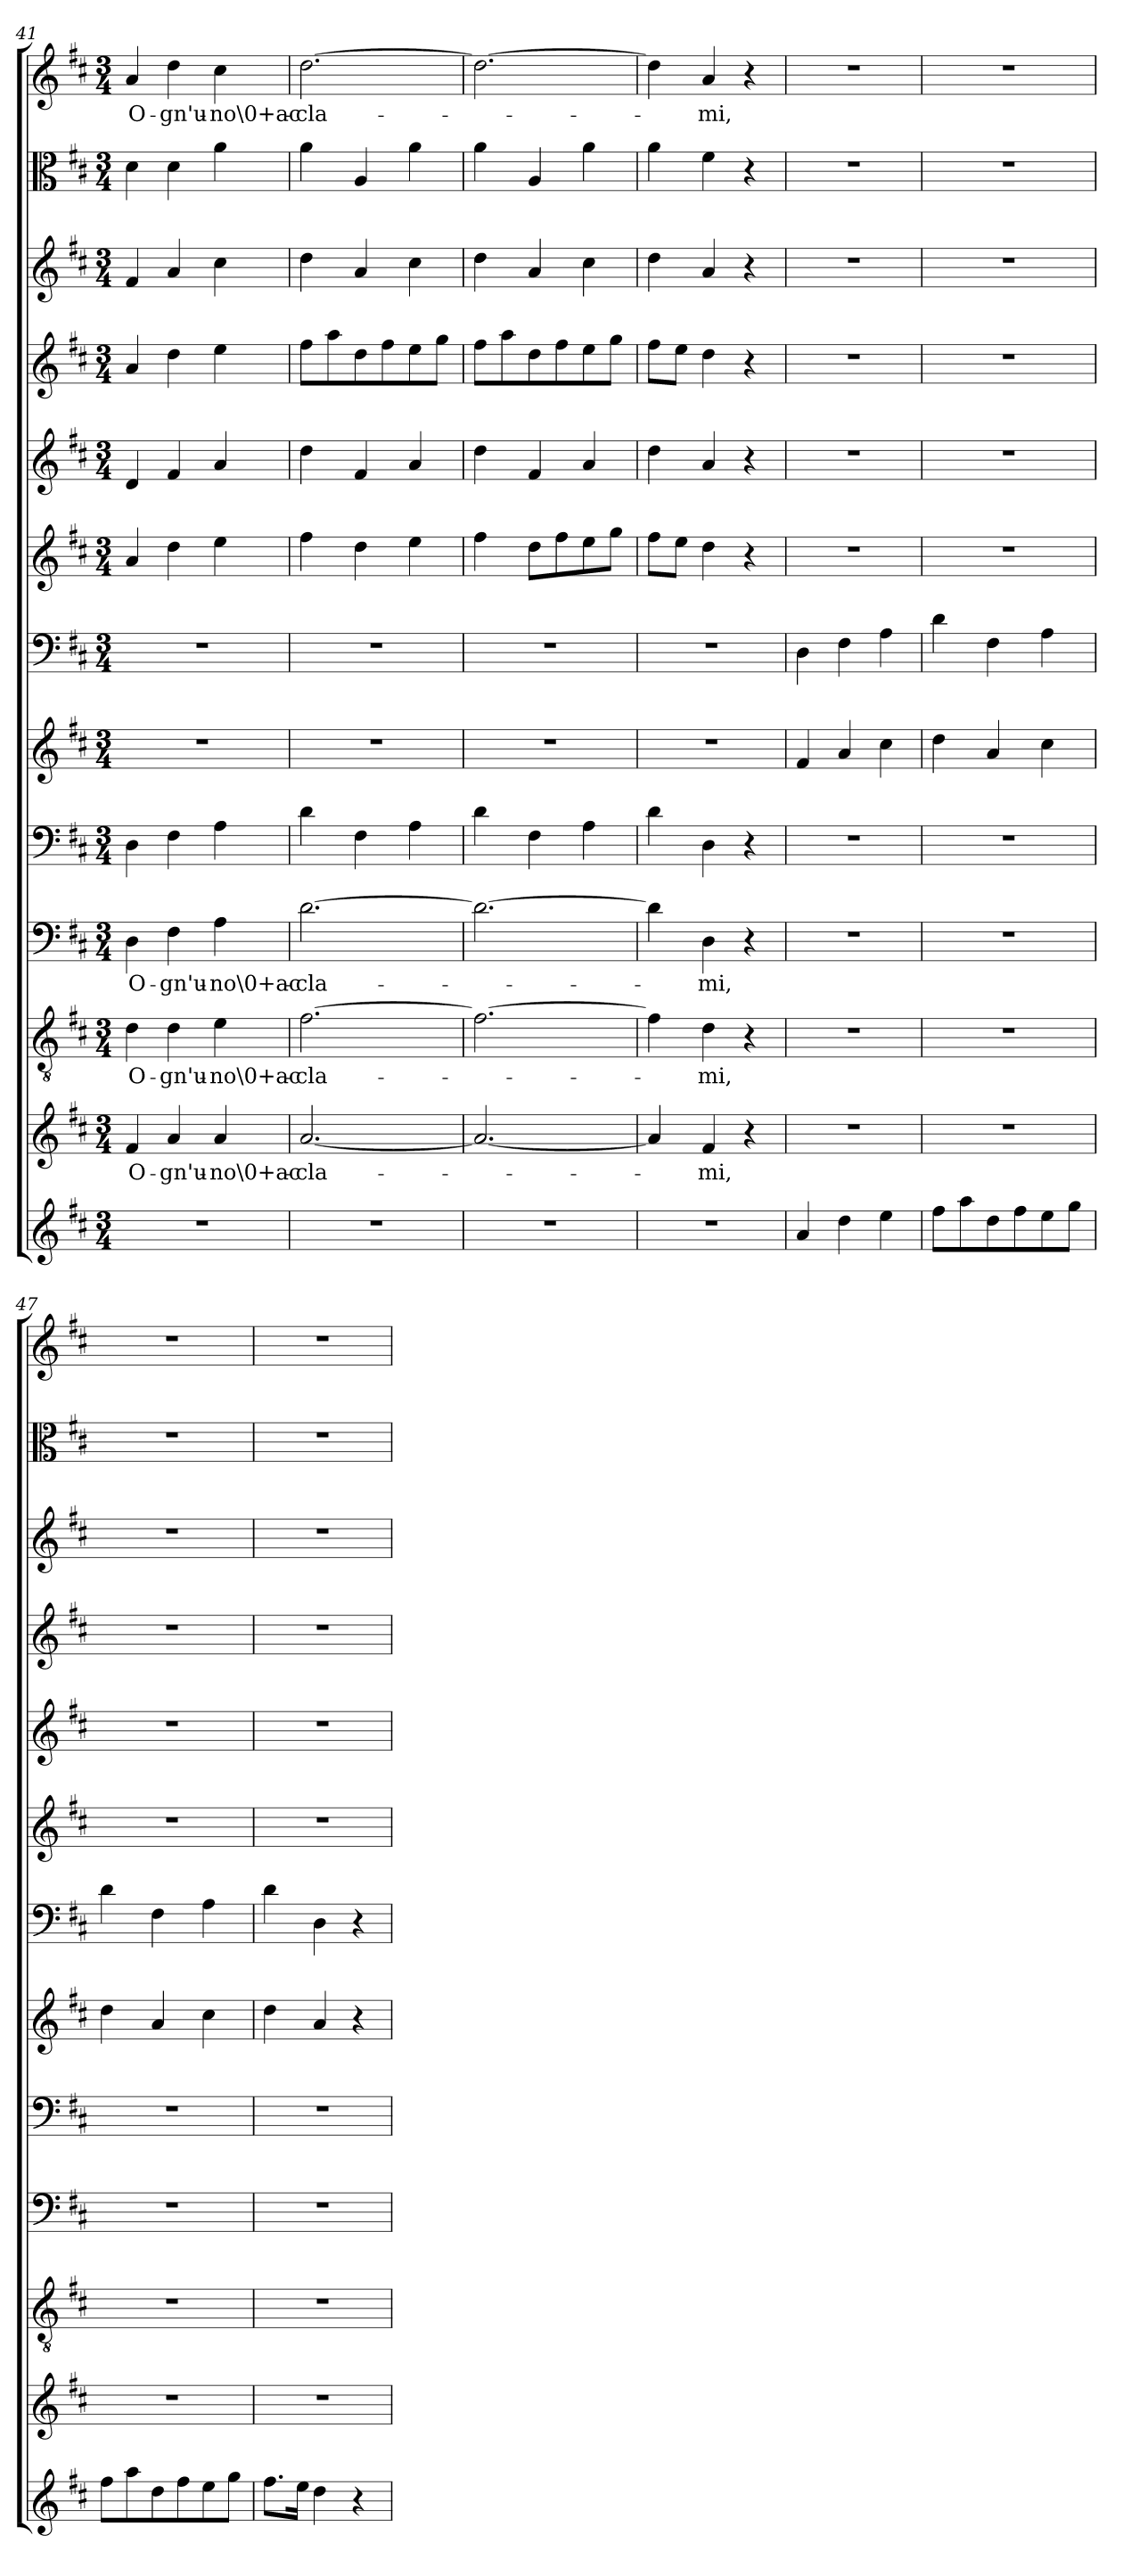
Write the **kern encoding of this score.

**kern	**kern	**text	**kern	**text	**kern	**text	**kern	**kern	**kern	**kern	**kern	**kern	**kern	**kern	**kern	**text
*part13	*part12	*part12	*part11	*part11	*part10	*part10	*part9	*part8	*part7	*part6	*part5	*part4	*part3	*part2	*part1	*part1
*staff13	*staff12	*staff12	*staff11	*staff11	*staff10	*staff10	*staff9	*staff8	*staff7	*staff6	*staff5	*staff4	*staff3	*staff2	*staff1	*staff1
*clefG2	*clefG2	*	*clefGv2	*	*clefF4	*	*clefF4	*clefG2	*clefF4	*clefG2	*clefG2	*clefG2	*clefG2	*clefC3	*clefG2	*
*k[f#c#]	*k[f#c#]	*	*k[f#c#]	*	*k[f#c#]	*	*k[f#c#]	*k[f#c#]	*k[f#c#]	*k[f#c#]	*k[f#c#]	*k[f#c#]	*k[f#c#]	*k[f#c#]	*k[f#c#]	*
*D:	*D:	*	*D:	*	*D:	*	*D:	*D:	*D:	*D:	*D:	*D:	*D:	*D:	*D:	*
*M3/4	*M3/4	*	*M3/4	*	*M3/4	*	*M3/4	*M3/4	*M3/4	*M3/4	*M3/4	*M3/4	*M3/4	*M3/4	*M3/4	*
=41	=41	=41	=41	=41	=41	=41	=41	=41	=41	=41	=41	=41	=41	=41	=41	=41
2.r	4f#/	O-	4d\	O-	4D\	O-	4D\	2.r	2.r	4a/	4d/	4a/	4f#/	4d\	4a/	O-
.	4a/	-gn'u-	4d\	-gn'u-	4F#\	-gn'u-	4F#\	.	.	4dd\	4f#/	4dd\	4a/	4d\	4dd\	-gn'u-
.	4a/	-no\0+ac-	4e\	-no\0+ac-	4A\	-no\0+ac-	4A\	.	.	4ee\	4a/	4ee\	4cc#\	4a\	4cc#\	-no\0+ac-
=42	=42	=42	=42	=42	=42	=42	=42	=42	=42	=42	=42	=42	=42	=42	=42	=42
2.r	[2.a/	-cla-	[2.f#\	-cla-	[2.d\	-cla-	4d\	2.r	2.r	4ff#\	4dd\	8ff#\L	4dd\	4a\	[2.dd\	-cla-
.	.	.	.	.	.	.	.	.	.	.	.	8aa\	.	.	.	.
.	.	.	.	.	.	.	4F#\	.	.	4dd\	4f#/	8dd\	4a/	4A/	.	.
.	.	.	.	.	.	.	.	.	.	.	.	8ff#\	.	.	.	.
.	.	.	.	.	.	.	4A\	.	.	4ee\	4a/	8ee\	4cc#\	4a\	.	.
.	.	.	.	.	.	.	.	.	.	.	.	8gg\J	.	.	.	.
=43	=43	=43	=43	=43	=43	=43	=43	=43	=43	=43	=43	=43	=43	=43	=43	=43
2.r	2.a/_	.	2.f#\_	.	2.d\_	.	4d\	2.r	2.r	4ff#\	4dd\	8ff#\L	4dd\	4a\	2.dd\_	.
.	.	.	.	.	.	.	.	.	.	.	.	8aa\	.	.	.	.
.	.	.	.	.	.	.	4F#\	.	.	8dd\L	4f#/	8dd\	4a/	4A/	.	.
.	.	.	.	.	.	.	.	.	.	8ff#\	.	8ff#\	.	.	.	.
.	.	.	.	.	.	.	4A\	.	.	8ee\	4a/	8ee\	4cc#\	4a\	.	.
.	.	.	.	.	.	.	.	.	.	8gg\J	.	8gg\J	.	.	.	.
=44	=44	=44	=44	=44	=44	=44	=44	=44	=44	=44	=44	=44	=44	=44	=44	=44
2.r	4a/]	.	4f#\]	.	4d\]	.	4d\	2.r	2.r	8ff#\L	4dd\	8ff#\L	4dd\	4a\	4dd\]	.
.	.	.	.	.	.	.	.	.	.	8ee\J	.	8ee\J	.	.	.	.
.	4f#/	-mi,	4d\	-mi,	4D\	-mi,	4D\	.	.	4dd\	4a/	4dd\	4a/	4f#\	4a/	-mi,
.	4r	.	4r	.	4r	.	4r	.	.	4r	4r	4r	4r	4r	4r	.
=45	=45	=45	=45	=45	=45	=45	=45	=45	=45	=45	=45	=45	=45	=45	=45	=45
4a/	2.r	.	2.r	.	2.r	.	2.r	4f#/	4D\	2.r	2.r	2.r	2.r	2.r	2.r	.
4dd\	.	.	.	.	.	.	.	4a/	4F#\	.	.	.	.	.	.	.
4ee\	.	.	.	.	.	.	.	4cc#\	4A\	.	.	.	.	.	.	.
=46	=46	=46	=46	=46	=46	=46	=46	=46	=46	=46	=46	=46	=46	=46	=46	=46
8ff#\L	2.r	.	2.r	.	2.r	.	2.r	4dd\	4d\	2.r	2.r	2.r	2.r	2.r	2.r	.
8aa\	.	.	.	.	.	.	.	.	.	.	.	.	.	.	.	.
8dd\	.	.	.	.	.	.	.	4a/	4F#\	.	.	.	.	.	.	.
8ff#\	.	.	.	.	.	.	.	.	.	.	.	.	.	.	.	.
8ee\	.	.	.	.	.	.	.	4cc#\	4A\	.	.	.	.	.	.	.
8gg\J	.	.	.	.	.	.	.	.	.	.	.	.	.	.	.	.
=47	=47	=47	=47	=47	=47	=47	=47	=47	=47	=47	=47	=47	=47	=47	=47	=47
8ff#\L	2.r	.	2.r	.	2.r	.	2.r	4dd\	4d\	2.r	2.r	2.r	2.r	2.r	2.r	.
8aa\	.	.	.	.	.	.	.	.	.	.	.	.	.	.	.	.
8dd\	.	.	.	.	.	.	.	4a/	4F#\	.	.	.	.	.	.	.
8ff#\	.	.	.	.	.	.	.	.	.	.	.	.	.	.	.	.
8ee\	.	.	.	.	.	.	.	4cc#\	4A\	.	.	.	.	.	.	.
8gg\J	.	.	.	.	.	.	.	.	.	.	.	.	.	.	.	.
=48	=48	=48	=48	=48	=48	=48	=48	=48	=48	=48	=48	=48	=48	=48	=48	=48
8.ff#\L	2.r	.	2.r	.	2.r	.	2.r	4dd\	4d\	2.r	2.r	2.r	2.r	2.r	2.r	.
16ee\Jk	.	.	.	.	.	.	.	.	.	.	.	.	.	.	.	.
4dd\	.	.	.	.	.	.	.	4a/	4D\	.	.	.	.	.	.	.
4r	.	.	.	.	.	.	.	4r	4r	.	.	.	.	.	.	.
=	=	=	=	=	=	=	=	=	=	=	=	=	=	=	=	=
*-	*-	*-	*-	*-	*-	*-	*-	*-	*-	*-	*-	*-	*-	*-	*-	*-
